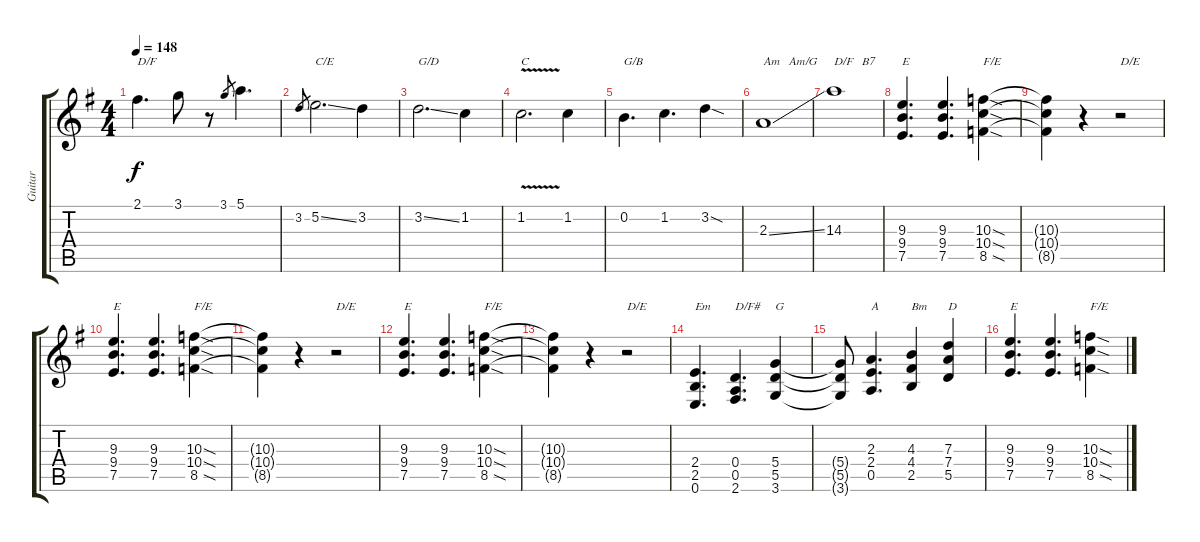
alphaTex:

\track ("Guitar" "Guitar") {instrument overdrivenguitar}
\staff {score tabs}
\tuning (E4 B3 G3 D3 A2 E2) {hide}
\ts (4 4)
\tempo 148
\clef g2
\ks g
2.1.4{d txt "D/F" dy f} 3.1.8 r.8 3.1.8{gr} 5.1.4{d} |
3.2.8{gr} 5.2{ss}.2{d txt "C/E"} 3.2.4 |
3.2{ss}.2{d txt "G/D"} 1.2.4 |
1.2{v}.2{d txt "C"} 1.2.4 |
0.2.4{d txt "G/B"} 1.2.4{d} 3.2{sod}.4 |
2.3{ss}.1{txt "Am   Am/G"} |
14.3.1{txt "D/F   B7"} |
\ks eminor
(9.3 9.4 7.5).4{d txt "E"} (9.3 9.4 7.5).4{d} (10.3{sod} 10.4{sod} 8.5{sod}).4{txt "F/E"} |
(10.3{t} 10.4{t} 8.5{t}).4 r.4 r.2{txt "D/E"} |
(9.3 9.4 7.5).4{d txt "E"} (9.3 9.4 7.5).4{d} (10.3{sod} 10.4{sod} 8.5{sod}).4{txt "F/E"} |
(10.3{t} 10.4{t} 8.5{t}).4 r.4 r.2{txt "D/E"} |
(9.3 9.4 7.5).4{d txt "E"} (9.3 9.4 7.5).4{d} (10.3{sod} 10.4{sod} 8.5{sod}).4{txt "F/E"} |
(10.3{t} 10.4{t} 8.5{t}).4 r.4 r.2{txt "D/E"} |
(2.4 2.5 0.6).4{d txt "Em"} (0.4 0.5 2.6).4{d txt "D/F#"} (5.4 5.5 3.6).4{txt "G"} |
(5.4{t} 5.5{t} 3.6{t}).8 (2.3 2.4 0.5).4{d txt "A"} (4.3 4.4 2.5).4{txt "Bm"} (7.3 7.4 5.5).4{txt "D"} |
(9.3 9.4 7.5).4{d txt "E"} (9.3 9.4 7.5).4{d} (10.3{sod} 10.4{sod} 8.5{sod}).4{txt "F/E"}
